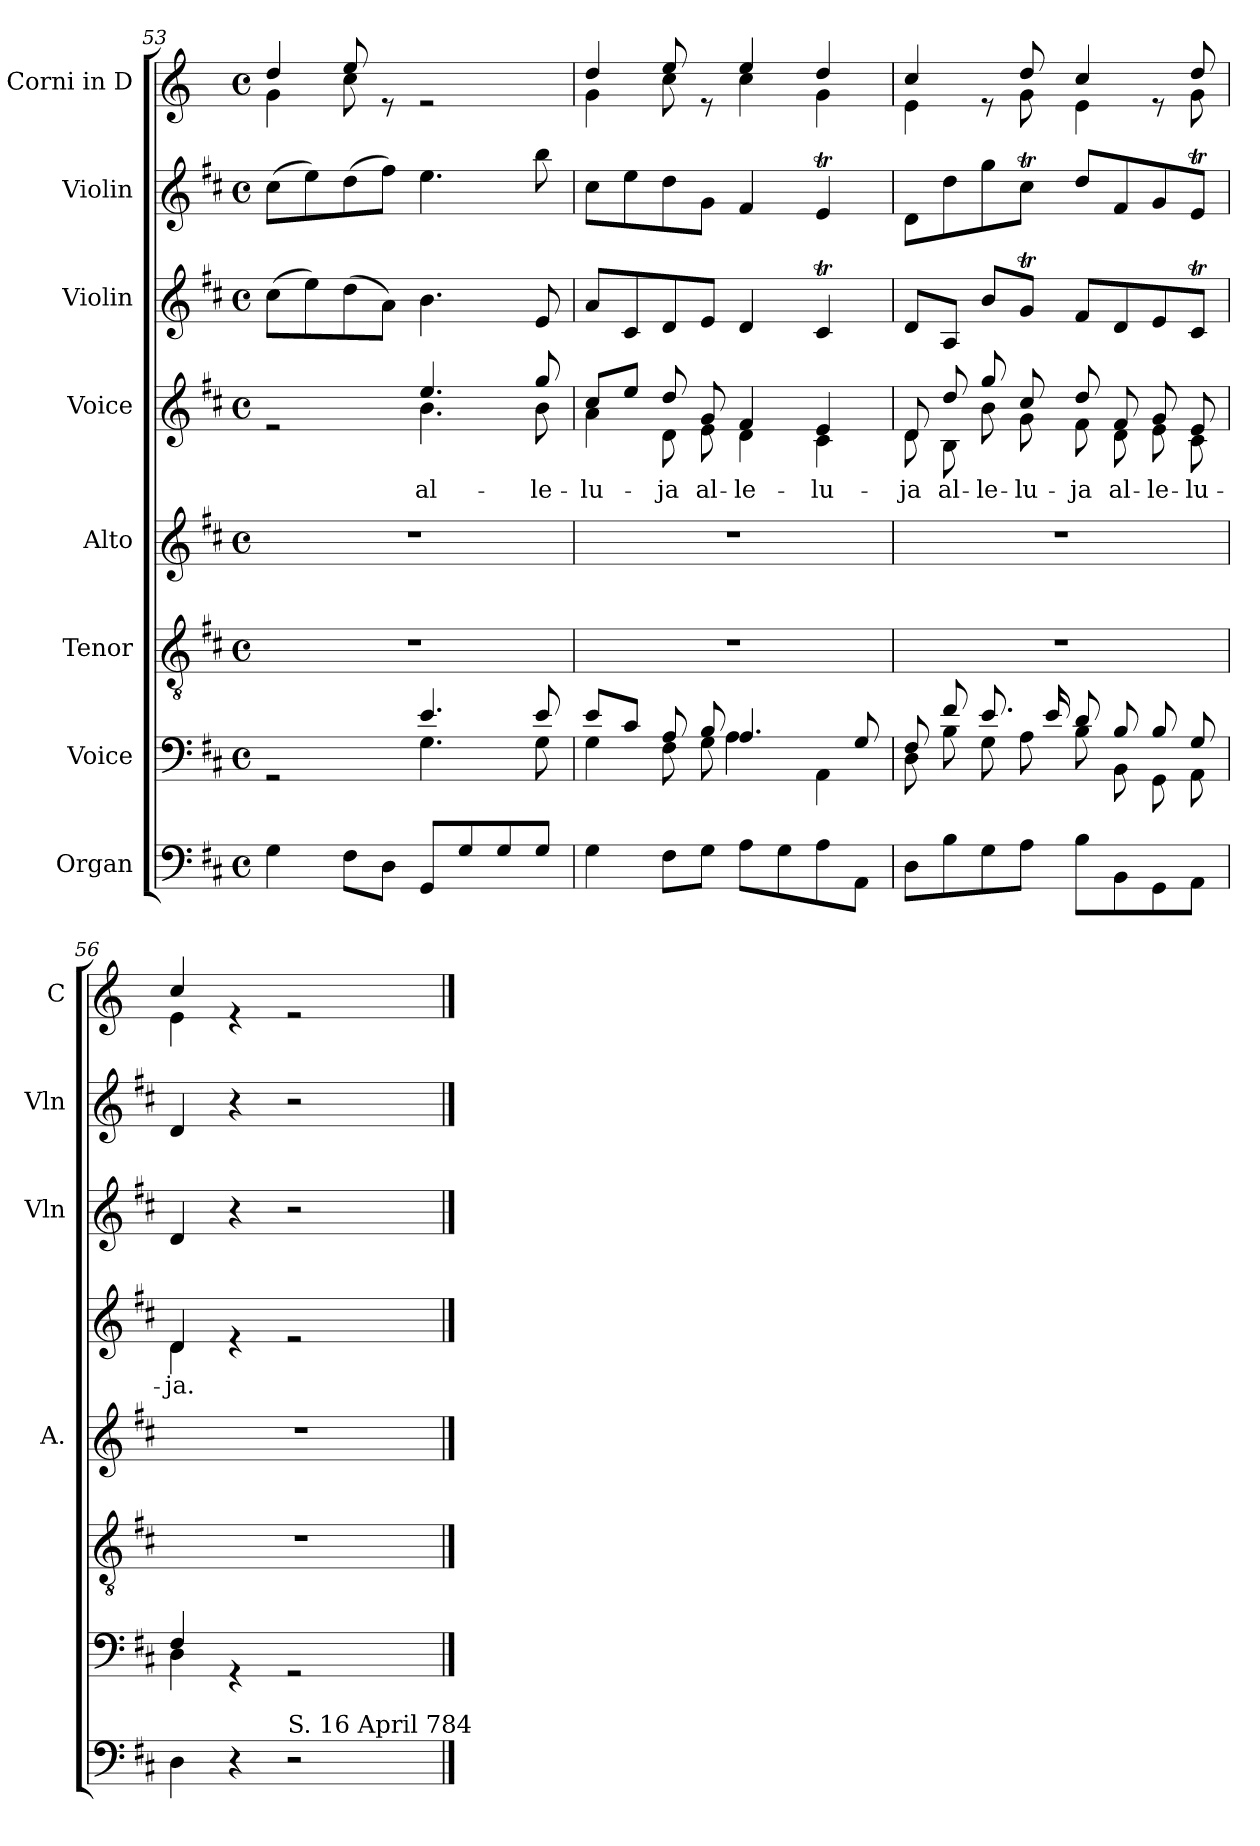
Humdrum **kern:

**kern	**kern	**kern	**kern	**kern	**text	**kern	**kern	**kern
*part8	*part7	*part6	*part5	*part4	*part4	*part3	*part2	*part1
*staff8	*staff7	*staff6	*staff5	*staff4	*staff4	*staff3	*staff2	*staff1
*I"Organ	*I"Voice	*I"Tenor	*I"Alto	*I"Voice	*	*I"Violin	*I"Violin	*I"Corni in D
*	*	*	*I'A.	*	*	*I'Vln	*I'Vln	*I'C
*clefF4	*clefF4	*clefGv2	*clefG2	*clefG2	*	*clefG2	*clefG2	*clefG2
*	*	*	*	*	*	*	*	*ITrd6c10
*k[f#c#]	*k[f#c#]	*k[f#c#]	*k[f#c#]	*k[f#c#]	*	*k[f#c#]	*k[f#c#]	*k[f#c#]
*M4/4	*M4/4	*M4/4	*M4/4	*M4/4	*	*M4/4	*M4/4	*M4/4
*met(c)	*met(c)	*met(c)	*met(c)	*met(c)	*	*met(c)	*met(c)	*met(c)
=53	=53	=53	=53	=53	=53	=53	=53	=53
*	*^	*	*	*^	*	*	*	*^
4G\	2rGG	2ryy	1r	1r	2re	2ryy	.	(8cc#\L	(8cc#\L	4e/	4A\
.	.	.	.	.	.	.	.	8ee\)	8ee\)	.	.
8F#\L	.	.	.	.	.	.	.	(8dd\	(8dd\	8f#/	8d\
8D\J	.	.	.	.	.	.	.	8a\J)	8ff#\J)	8re	2ryy
!	!	!	!	!	!	!	!LO:LY:b	!	!	!	!
8GG/L	4.e/	4.G\	.	.	4.ee/	4.b\	al-	4.b\	4.ee\	2re	.
8G/	.	.	.	.	.	.	.	.	.	.	.
8G/	.	.	.	.	.	.	.	.	.	.	.
!	!	!	!	!	!	!	!LO:LY:b	!	!	!	!
8G/J	8e/	8G\	.	.	8gg/	8b\	-le-	8e/	8bb\	.	8ryy
=54	=54	=54	=54	=54	=54	=54	=54	=54	=54	=54	=54
!	!	!	!	!	!	!	!LO:LY:b	!	!	!	!
4G\	8e/L	4G\	1r	1r	8cc#/L	4a\	-lu-	8a/L	8cc#\L	4e/	4A\
.	8c#/J	.	.	.	8ee/J	.	.	8c#/	8ee\	.	.
!	!	!	!	!	!	!	!LO:LY:b	!	!	!	!
8F#\L	8A/	8F#\	.	.	8dd/	8d\	-ja	8d/	8dd\	8f#/	8d\
!	!	!	!	!	!	!	!LO:LY:b	!	!	!	!
8G\J	8B/	8G\	.	.	8g/	8e\	al-	8e/J	8g\J	8re	8ryy
!	!	!	!	!	!	!	!LO:LY:b	!	!	!	!
8A\L	4.A/	4A\	.	.	4f#/	4d\	-le-	4d/	4f#/	4f#/	4d\
8G\	.	.	.	.	.	.	.	.	.	.	.
!	!	!	!	!	!	!	!LO:LY:b	!	!	!	!
8A\	.	4AA\	.	.	4e/	4c#\	-lu-	4c#t/	4eT/	4e/	4A\
8AA\J	8G/	.	.	.	.	.	.	.	.	.	.
!!LO:PB:g=z	!!
=55	=55	=55	=55	=55	=55	=55	=55	=55	=55	=55	=55
!	!	!	!	!	!	!	!LO:LY:b	!	!	!	!
8D\L	8F#/	8D\	1r	1r	8d/	8d\	-ja	8d/L	8d\L	4d/	4F#\
!	!	!	!	!	!	!	!LO:LY:b	!	!	!	!
8B\	8f#/	8B\	.	.	8dd/	8B\	al-	8A/J	8dd\	.	.
!	!	!	!	!	!	!	!LO:LY:b	!	!	!	!
8G\	8.e/	8G\	.	.	8gg/	8b\	-le-	8b/L	8gg\	8re	8ryy
!	!	!	!	!	!	!	!LO:LY:b	!	!	!	!
8A\J	.	8A\	.	.	8cc#/	8g\	-lu-	8gT/J	8cc#t\J	8e/	8A\
.	16e/	.	.	.	.	.	.	.	.	.	.
!	!	!	!	!	!	!	!LO:LY:b	!	!	!	!
8B\L	8d/	8B\	.	.	8dd/	8f#\	-ja	8f#/L	8dd/L	4d/	4F#\
!	!	!	!	!	!	!	!LO:LY:b	!	!	!	!
8BB\	8B/	8BB\	.	.	8f#/	8d\	al-	8d/	8f#/	.	.
!	!	!	!	!	!	!	!LO:LY:b	!	!	!	!
8GG\	8B/	8GG\	.	.	8g/	8e\	-le-	8e/	8g/	8re	8ryy
!	!	!	!	!	!	!	!LO:LY:b	!	!	!	!
8AA\J	8G/	8AA\	.	.	8e/	8c#\	-lu-	8c#t/J	8eT/J	8e/	8A\
=56	=56	=56	=56	=56	=56	=56	=56	=56	=56	=56	=56
!	!	!	!	!	!	!	!LO:LY:b	!	!	!	!
4D\	4F#/	4D\	1r	1r	4d/	4d\	-ja.	4d/	4d/	4d/	4F#\
4r	4rGG	2.ryy	.	.	4re	2.ryy	.	4r	4r	4re	2.ryy
!LO:TX:a:t=S. 16 April 784	!	!	!	!	!	!	!	!	!	!	!
2r	2rGG	.	.	.	2re	.	.	2r	2r	2re	.
*	*v	*v	*	*	*v	*v	*	*	*	*v	*v
==	==	==	==	==	==	==	==	==
*-	*-	*-	*-	*-	*-	*-	*-	*-
